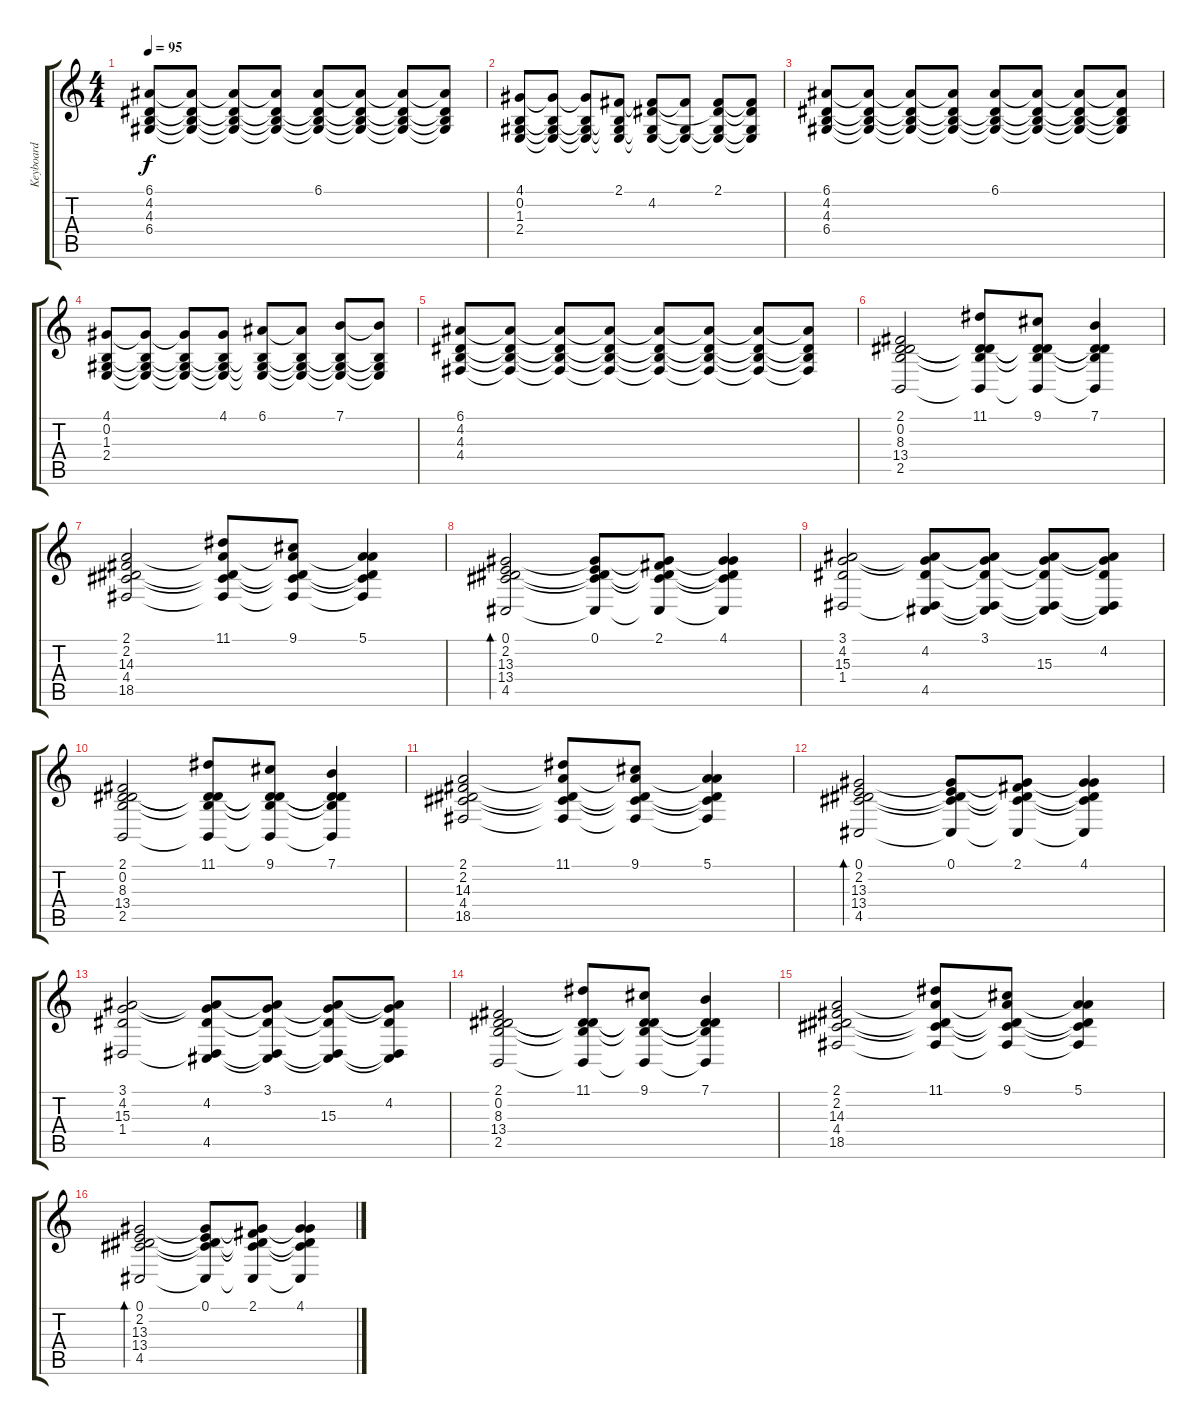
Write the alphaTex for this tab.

\track ("Keyboard" "Keyboard") {instrument honkytonkpiano}
\staff {score tabs}
\tuning (E4 B3 G3 D3 A2 E2) {hide}
\ts (4 4)
\tempo 95
\clef g2
\ks c
(6.1 4.2 4.3 6.4).8{dy f} (6.1{t} 4.2{t} 4.3{t} 6.4{t}).8 (6.1{t} 4.2{t} 4.3{t} 6.4{t}).8 (6.1{t} 4.2{t} 4.3{t} 6.4{t}).8 (6.1 4.2{t} 4.3{t} 6.4{t}).8 (6.1{t} 4.2{t} 4.3{t} 6.4{t}).8 (6.1{t} 4.2{t} 4.3{t} 6.4{t}).8 (6.1{t} 4.2{t} 4.3{t} 6.4{t}).8 |
(4.1 0.2 1.3 2.4).8 (4.1{t} 0.2{t} 1.3{t} 2.4{t}).8 (4.1{t} 0.2{t} 1.3{t} 2.4{t}).8 (2.1 0.2{t} 1.3{t} 2.4{t}).8 (2.1{t} 4.2 1.3{t} 2.4{t}).8 (2.1{t} 1.3{t} 2.4{t}).8 (2.1 4.2{t} 1.3{t} 2.4{t}).8 (2.1{t} 4.2{t} 1.3{t} 2.4{t}).8 |
(6.1 4.2 4.3 6.4).8 (6.1{t} 4.2{t} 4.3{t} 6.4{t}).8 (6.1{t} 4.2{t} 4.3{t} 6.4{t}).8 (6.1{t} 4.2{t} 4.3{t} 6.4{t}).8 (6.1 4.2{t} 4.3{t} 6.4{t}).8 (6.1{t} 4.2{t} 4.3{t} 6.4{t}).8 (6.1{t} 4.2{t} 4.3{t} 6.4{t}).8 (6.1{t} 4.2{t} 4.3{t} 6.4{t}).8 |
(4.1 0.2 1.3 2.4).8 (4.1{t} 0.2{t} 1.3{t} 2.4{t}).8 (4.1{t} 0.2{t} 1.3{t} 2.4{t}).8 (4.1 0.2{t} 1.3{t} 2.4{t}).8 (6.1 0.2{t} 1.3{t} 2.4{t}).8 (6.1{t} 0.2{t} 1.3{t} 2.4{t}).8 (7.1 0.2{t} 1.3{t} 2.4{t}).8 (7.1{t} 0.2{t} 1.3{t} 2.4{t}).8 |
(6.1 4.2 4.3 4.4).8 (6.1{t} 4.2{t} 4.3{t} 4.4{t}).8 (6.1{t} 4.2{t} 4.3{t} 4.4{t}).8 (6.1{t} 4.2{t} 4.3{t} 4.4{t}).8 (6.1{t} 4.2{t} 4.3{t} 4.4{t}).8 (6.1{t} 4.2{t} 4.3{t} 4.4{t}).8 (6.1{t} 4.2{t} 4.3{t} 4.4{t}).8 (6.1{t} 4.2{t} 4.3{t} 4.4{t}).8 |
(2.1 0.2 8.3 13.4 2.5).2{volume 14 instrument honkytonkpiano} (11.1 0.2{t} 8.3{t} 13.4{t} 2.5{t}).8 (9.1 0.2{t} 8.3{t} 13.4{t} 2.5{t}).8 (7.1 0.2{t} 8.3{t} 13.4{t} 2.5{t}).4 |
(2.1 2.2 14.3 4.4 18.5).2 (11.1 2.2{t} 14.3{t} 4.4{t} 18.5{t}).8 (9.1 2.2{t} 14.3{t} 4.4{t} 18.5{t}).8 (5.1 2.2{t} 14.3{t} 4.4{t} 18.5{t}).4 |
(0.1 2.2 13.3 13.4 4.5).2{bd 120} (0.1 2.2{t} 13.3{t} 13.4{t} 4.5{t}).8 (2.1 2.2{t} 13.3{t} 13.4{t} 4.5{t}).8 (4.1 2.2{t} 13.3{t} 13.4{t} 4.5{t}).4 |
(3.1 4.2 15.3 1.4).2 (3.1{t} 4.2 15.3{t} 1.4{t} 4.5).8 (3.1 4.2{t} 15.3{t} 1.4{t} 4.5{t}).8 (3.1{t} 4.2{t} 15.3 1.4{t} 4.5{t}).8 (3.1{t} 4.2 15.3{t} 1.4{t} 4.5{t}).8 |
(2.1 0.2 8.3 13.4 2.5).2{volume 14 instrument honkytonkpiano} (11.1 0.2{t} 8.3{t} 13.4{t} 2.5{t}).8 (9.1 0.2{t} 8.3{t} 13.4{t} 2.5{t}).8 (7.1 0.2{t} 8.3{t} 13.4{t} 2.5{t}).4 |
(2.1 2.2 14.3 4.4 18.5).2 (11.1 2.2{t} 14.3{t} 4.4{t} 18.5{t}).8 (9.1 2.2{t} 14.3{t} 4.4{t} 18.5{t}).8 (5.1 2.2{t} 14.3{t} 4.4{t} 18.5{t}).4 |
(0.1 2.2 13.3 13.4 4.5).2{bd 120} (0.1 2.2{t} 13.3{t} 13.4{t} 4.5{t}).8 (2.1 2.2{t} 13.3{t} 13.4{t} 4.5{t}).8 (4.1 2.2{t} 13.3{t} 13.4{t} 4.5{t}).4 |
(3.1 4.2 15.3 1.4).2 (3.1{t} 4.2 15.3{t} 1.4{t} 4.5).8 (3.1 4.2{t} 15.3{t} 1.4{t} 4.5{t}).8 (3.1{t} 4.2{t} 15.3 1.4{t} 4.5{t}).8 (3.1{t} 4.2 15.3{t} 1.4{t} 4.5{t}).8 |
(2.1 0.2 8.3 13.4 2.5).2{volume 14 instrument honkytonkpiano} (11.1 0.2{t} 8.3{t} 13.4{t} 2.5{t}).8 (9.1 0.2{t} 8.3{t} 13.4{t} 2.5{t}).8 (7.1 0.2{t} 8.3{t} 13.4{t} 2.5{t}).4 |
(2.1 2.2 14.3 4.4 18.5).2 (11.1 2.2{t} 14.3{t} 4.4{t} 18.5{t}).8 (9.1 2.2{t} 14.3{t} 4.4{t} 18.5{t}).8 (5.1 2.2{t} 14.3{t} 4.4{t} 18.5{t}).4 |
(0.1 2.2 13.3 13.4 4.5).2{bd 120} (0.1 2.2{t} 13.3{t} 13.4{t} 4.5{t}).8 (2.1 2.2{t} 13.3{t} 13.4{t} 4.5{t}).8 (4.1 2.2{t} 13.3{t} 13.4{t} 4.5{t}).4
